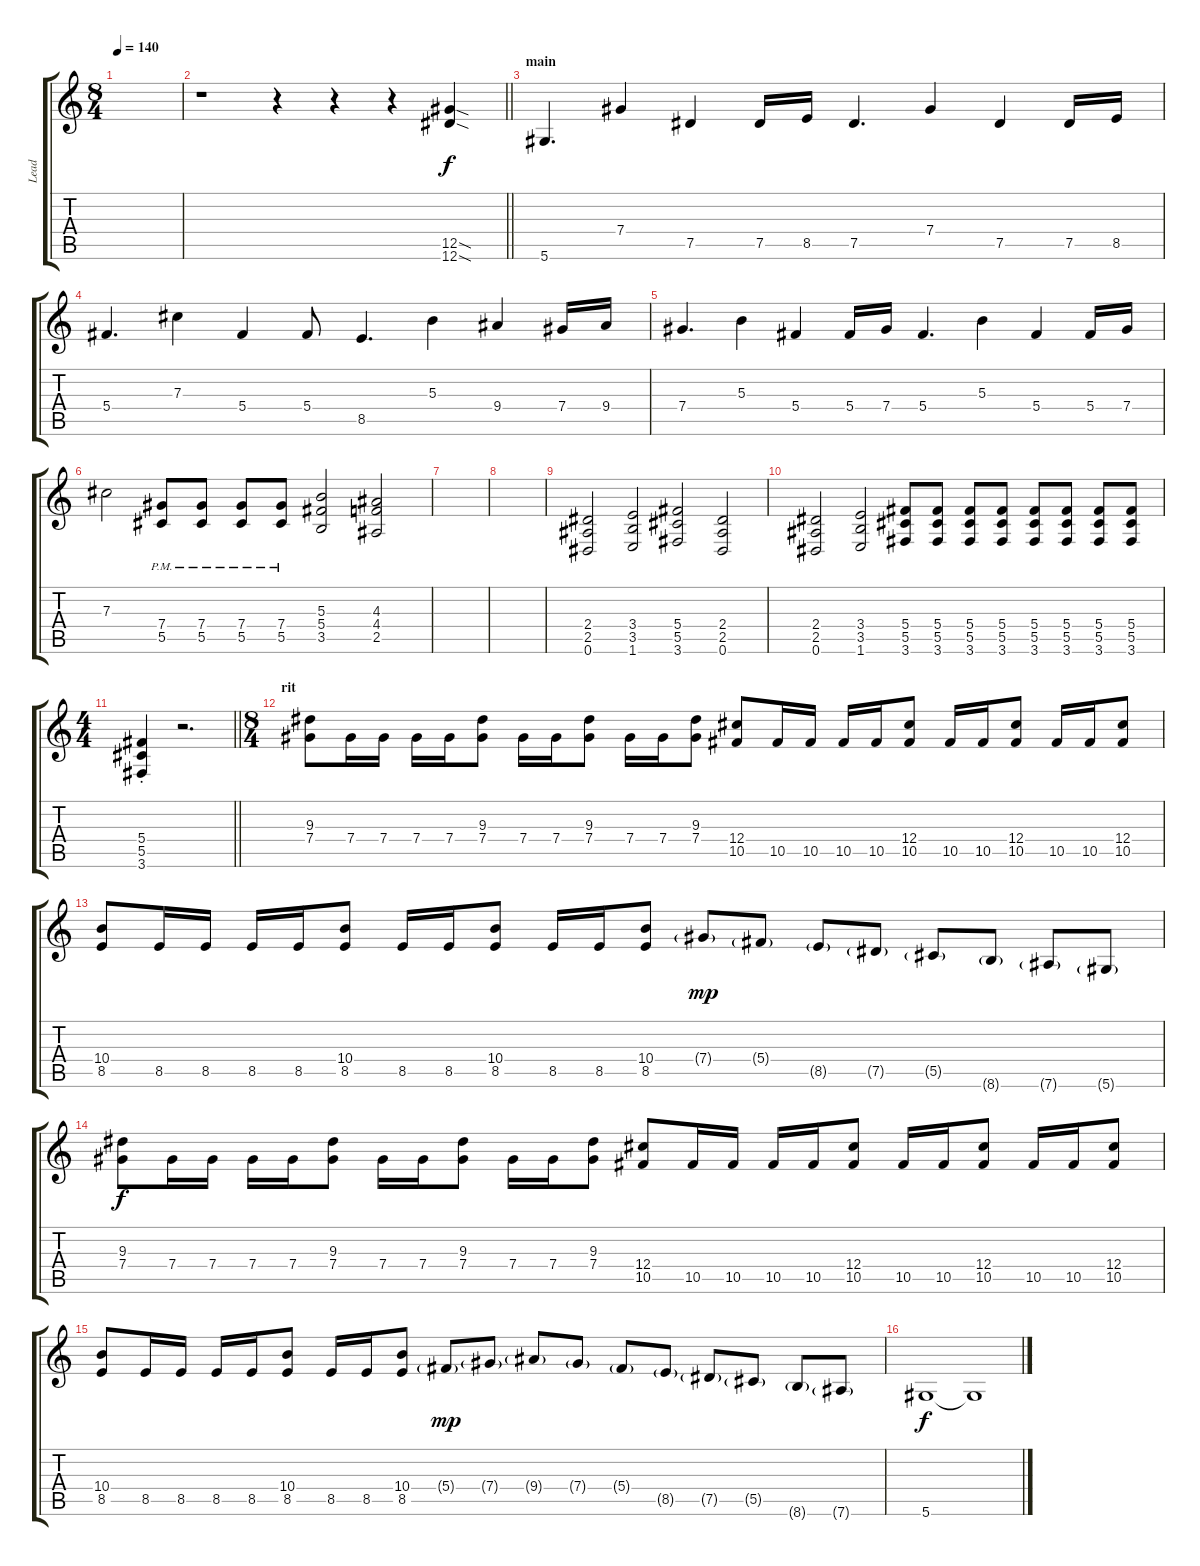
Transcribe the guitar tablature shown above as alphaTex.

\track ("Lead" "Lead") {instrument distortionguitar}
\staff {score tabs}
\tuning (Eb4 Bb3 Gb3 Db3 Ab2 Eb2) {hide}
\ts (8 4)
\tempo 140
\clef g2
\ks c
|
\barLineRight lightlight
r.1 r.4 r.4 r.4 (12.5{sod} 12.6{sod}).4 |
\section ("" "main")
5.6.4{d} 7.4.4 7.5.4 7.5.16 8.5.16 7.5.4{d} 7.4.4 7.5.4 7.5.16 8.5.16 |
5.4.4{d} 7.3.4 5.4.4 5.4.8 8.5.4{d} 5.3.4 9.4.4 7.4.16 9.4.16 |
7.4.4{d} 5.3.4 5.4.4 5.4.16 7.4.16 5.4.4{d} 5.3.4 5.4.4 5.4.16 7.4.16 |
7.3.2 (7.4{pm} 5.5{pm}).8 (7.4{pm} 5.5{pm}).8 (7.4{pm} 5.5{pm}).8 (7.4{pm} 5.5{pm}).8 (5.3 5.4 3.5).2 (4.3 4.4 2.5).2 |
|
|
(2.4 2.5 0.6).2 (3.4 3.5 1.6).2 (5.4 5.5 3.6).2 (2.4 2.5 0.6).2 |
(2.4 2.5 0.6).2 (3.4 3.5 1.6).2 (5.4 5.5 3.6).8 (5.4 5.5 3.6).8 (5.4 5.5 3.6).8 (5.4 5.5 3.6).8 (5.4 5.5 3.6).8 (5.4 5.5 3.6).8 (5.4 5.5 3.6).8 (5.4 5.5 3.6).8 |
\ts (4 4)
\barLineRight lightlight
(5.4{st} 5.5{st} 3.6{st}).4 r.2{d} |
\ts (8 4)
\section ("" "rit")
(9.3 7.4).8 7.4.16 7.4.16 7.4.16 7.4.16 (9.3 7.4).8 7.4.16 7.4.16 (9.3 7.4).8 7.4.16 7.4.16 (9.3 7.4).8 (12.4 10.5).8 10.5.16 10.5.16 10.5.16 10.5.16 (12.4 10.5).8 10.5.16 10.5.16 (12.4 10.5).8 10.5.16 10.5.16 (12.4 10.5).8 |
(10.4 8.5).8 8.5.16 8.5.16 8.5.16 8.5.16 (10.4 8.5).8 8.5.16 8.5.16 (10.4 8.5).8 8.5.16 8.5.16 (10.4 8.5).8 7.4{g}.8{dy mp} 5.4{g}.8 8.5{g}.8 7.5{g}.8 5.5{g}.8 8.6{g}.8 7.6{g}.8 5.6{g}.8 |
(9.3 7.4).8{dy f} 7.4.16 7.4.16 7.4.16 7.4.16 (9.3 7.4).8 7.4.16 7.4.16 (9.3 7.4).8 7.4.16 7.4.16 (9.3 7.4).8 (12.4 10.5).8 10.5.16 10.5.16 10.5.16 10.5.16 (12.4 10.5).8 10.5.16 10.5.16 (12.4 10.5).8 10.5.16 10.5.16 (12.4 10.5).8 |
(10.4 8.5).8 8.5.16 8.5.16 8.5.16 8.5.16 (10.4 8.5).8 8.5.16 8.5.16 (10.4 8.5).8 5.4{g}.8{dy mp} 7.4{g}.8 9.4{g}.8 7.4{g}.8 5.4{g}.8 8.5{g}.8 7.5{g}.8 5.5{g}.8 8.6{g}.8 7.6{g}.8 |
5.6.1{dy f} 5.6{t}.1
